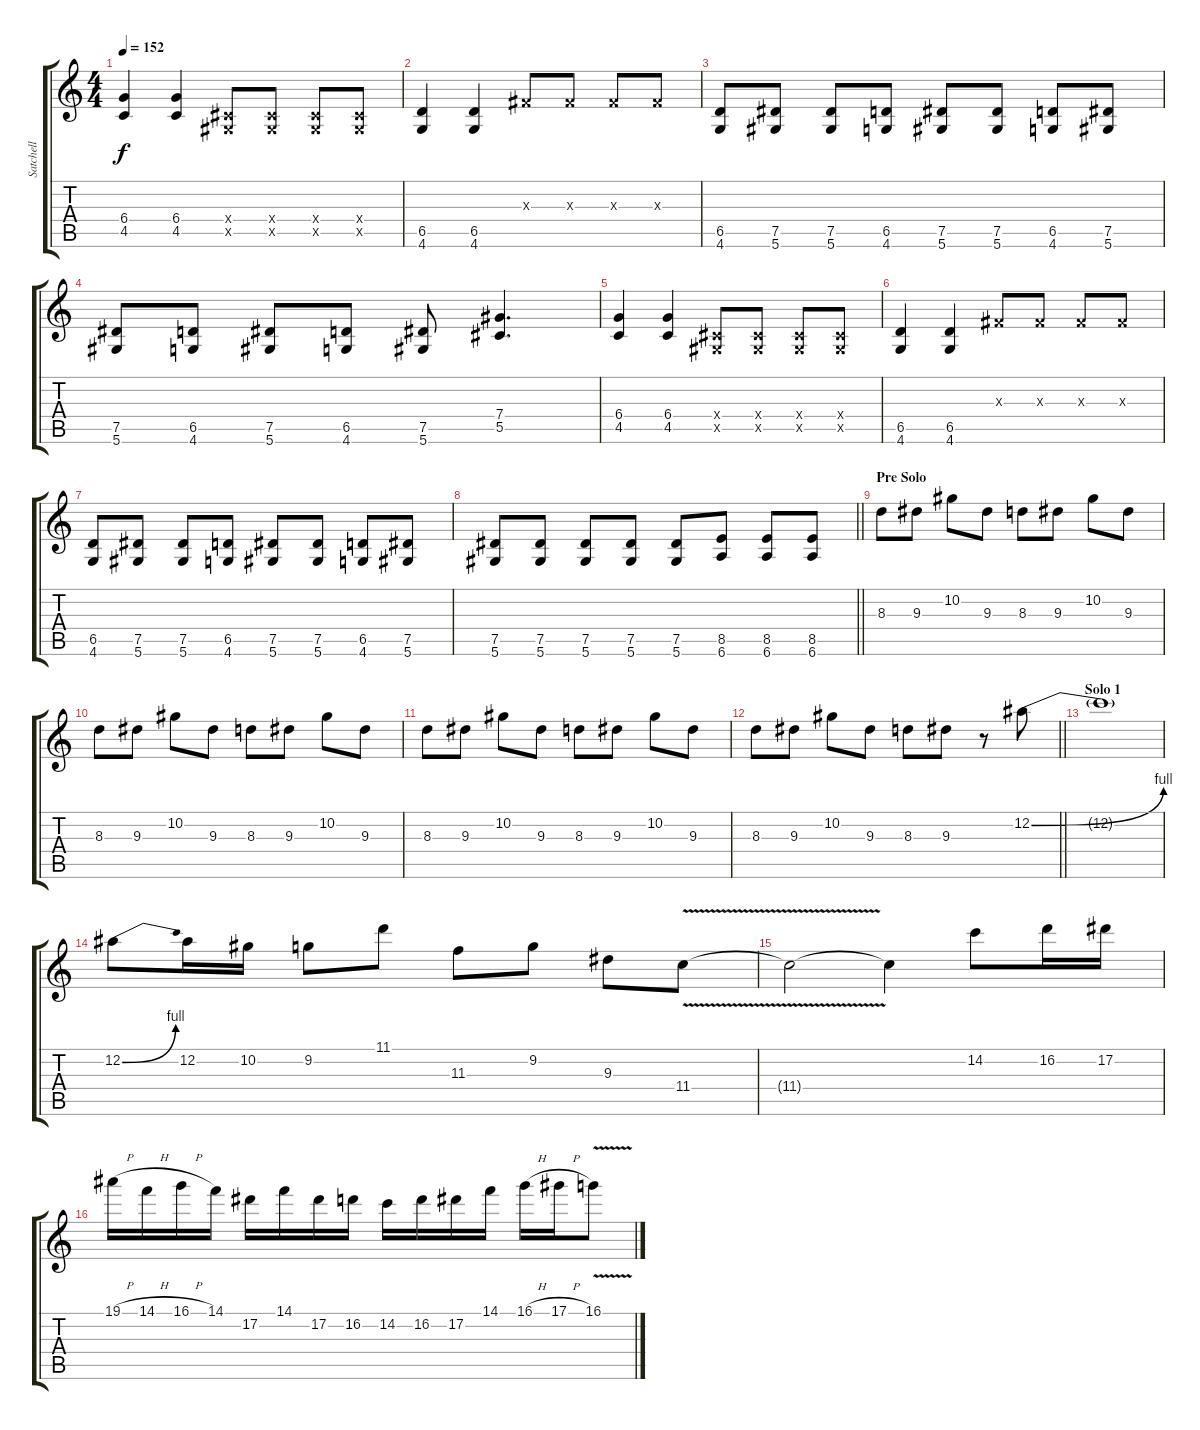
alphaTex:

\track ("Satchell" "Satchell") {instrument distortionguitar}
\staff {score tabs}
\tuning (Eb4 Bb3 Gb3 Db3 Ab2 Eb2) {hide}
\ts (4 4)
\tempo 152
\clef g2
\ks c
(6.4 4.5).4{dy f} (6.4 4.5).4 (0.4{x} 0.5{x}).8 (0.4{x} 0.5{x}).8 (0.4{x} 0.5{x}).8 (0.4{x} 0.5{x}).8 |
(6.5 4.6).4 (6.5 4.6).4 0.3{x}.8 0.3{x}.8 0.3{x}.8 0.3{x}.8 |
(6.5 4.6).8 (7.5 5.6).8 (7.5 5.6).8 (6.5 4.6).8 (7.5 5.6).8 (7.5 5.6).8 (6.5 4.6).8 (7.5 5.6).8 |
(7.5 5.6).8 (6.5 4.6).8 (7.5 5.6).8 (6.5 4.6).8 (7.5 5.6).8 (7.4 5.5).4{d} |
(6.4 4.5).4 (6.4 4.5).4 (0.4{x} 0.5{x}).8 (0.4{x} 0.5{x}).8 (0.4{x} 0.5{x}).8 (0.4{x} 0.5{x}).8 |
(6.5 4.6).4 (6.5 4.6).4 0.3{x}.8 0.3{x}.8 0.3{x}.8 0.3{x}.8 |
(6.5 4.6).8 (7.5 5.6).8 (7.5 5.6).8 (6.5 4.6).8 (7.5 5.6).8 (7.5 5.6).8 (6.5 4.6).8 (7.5 5.6).8 |
\barLineRight lightlight
(7.5 5.6).8 (7.5 5.6).8 (7.5 5.6).8 (7.5 5.6).8 (7.5 5.6).8 (8.5 6.6).8 (8.5 6.6).8 (8.5 6.6).8 |
\section ("" "Pre Solo")
8.3.8 9.3.8 10.2.8 9.3.8 8.3.8 9.3.8 10.2.8 9.3.8 |
8.3.8 9.3.8 10.2.8 9.3.8 8.3.8 9.3.8 10.2.8 9.3.8 |
8.3.8 9.3.8 10.2.8 9.3.8 8.3.8 9.3.8 10.2.8 9.3.8 |
\barLineRight lightlight
8.3.8 9.3.8 10.2.8 9.3.8 8.3.8 9.3.8 r.8 12.2{be (bend 0 0 60 4)}.8 |
\section ("" "Solo 1")
12.2{t}.1 |
12.2{be (bend 0 0 60 4)}.8 12.2.16 10.2.16 9.2.8 11.1.8 11.3.8 9.2.8 9.3.8 11.4{v}.8 |
11.4{t}.2 11.4{t}.4 14.2.8 16.2.16 17.2.16 |
19.1{h}.16 14.1{h}.16 16.1{h}.16 14.1.16 17.2.16 14.1.16 17.2.16 16.2.16 14.2.16 16.2.16 17.2.16 14.1.16 16.1{h}.16 17.1{h}.16 16.1{v}.8
